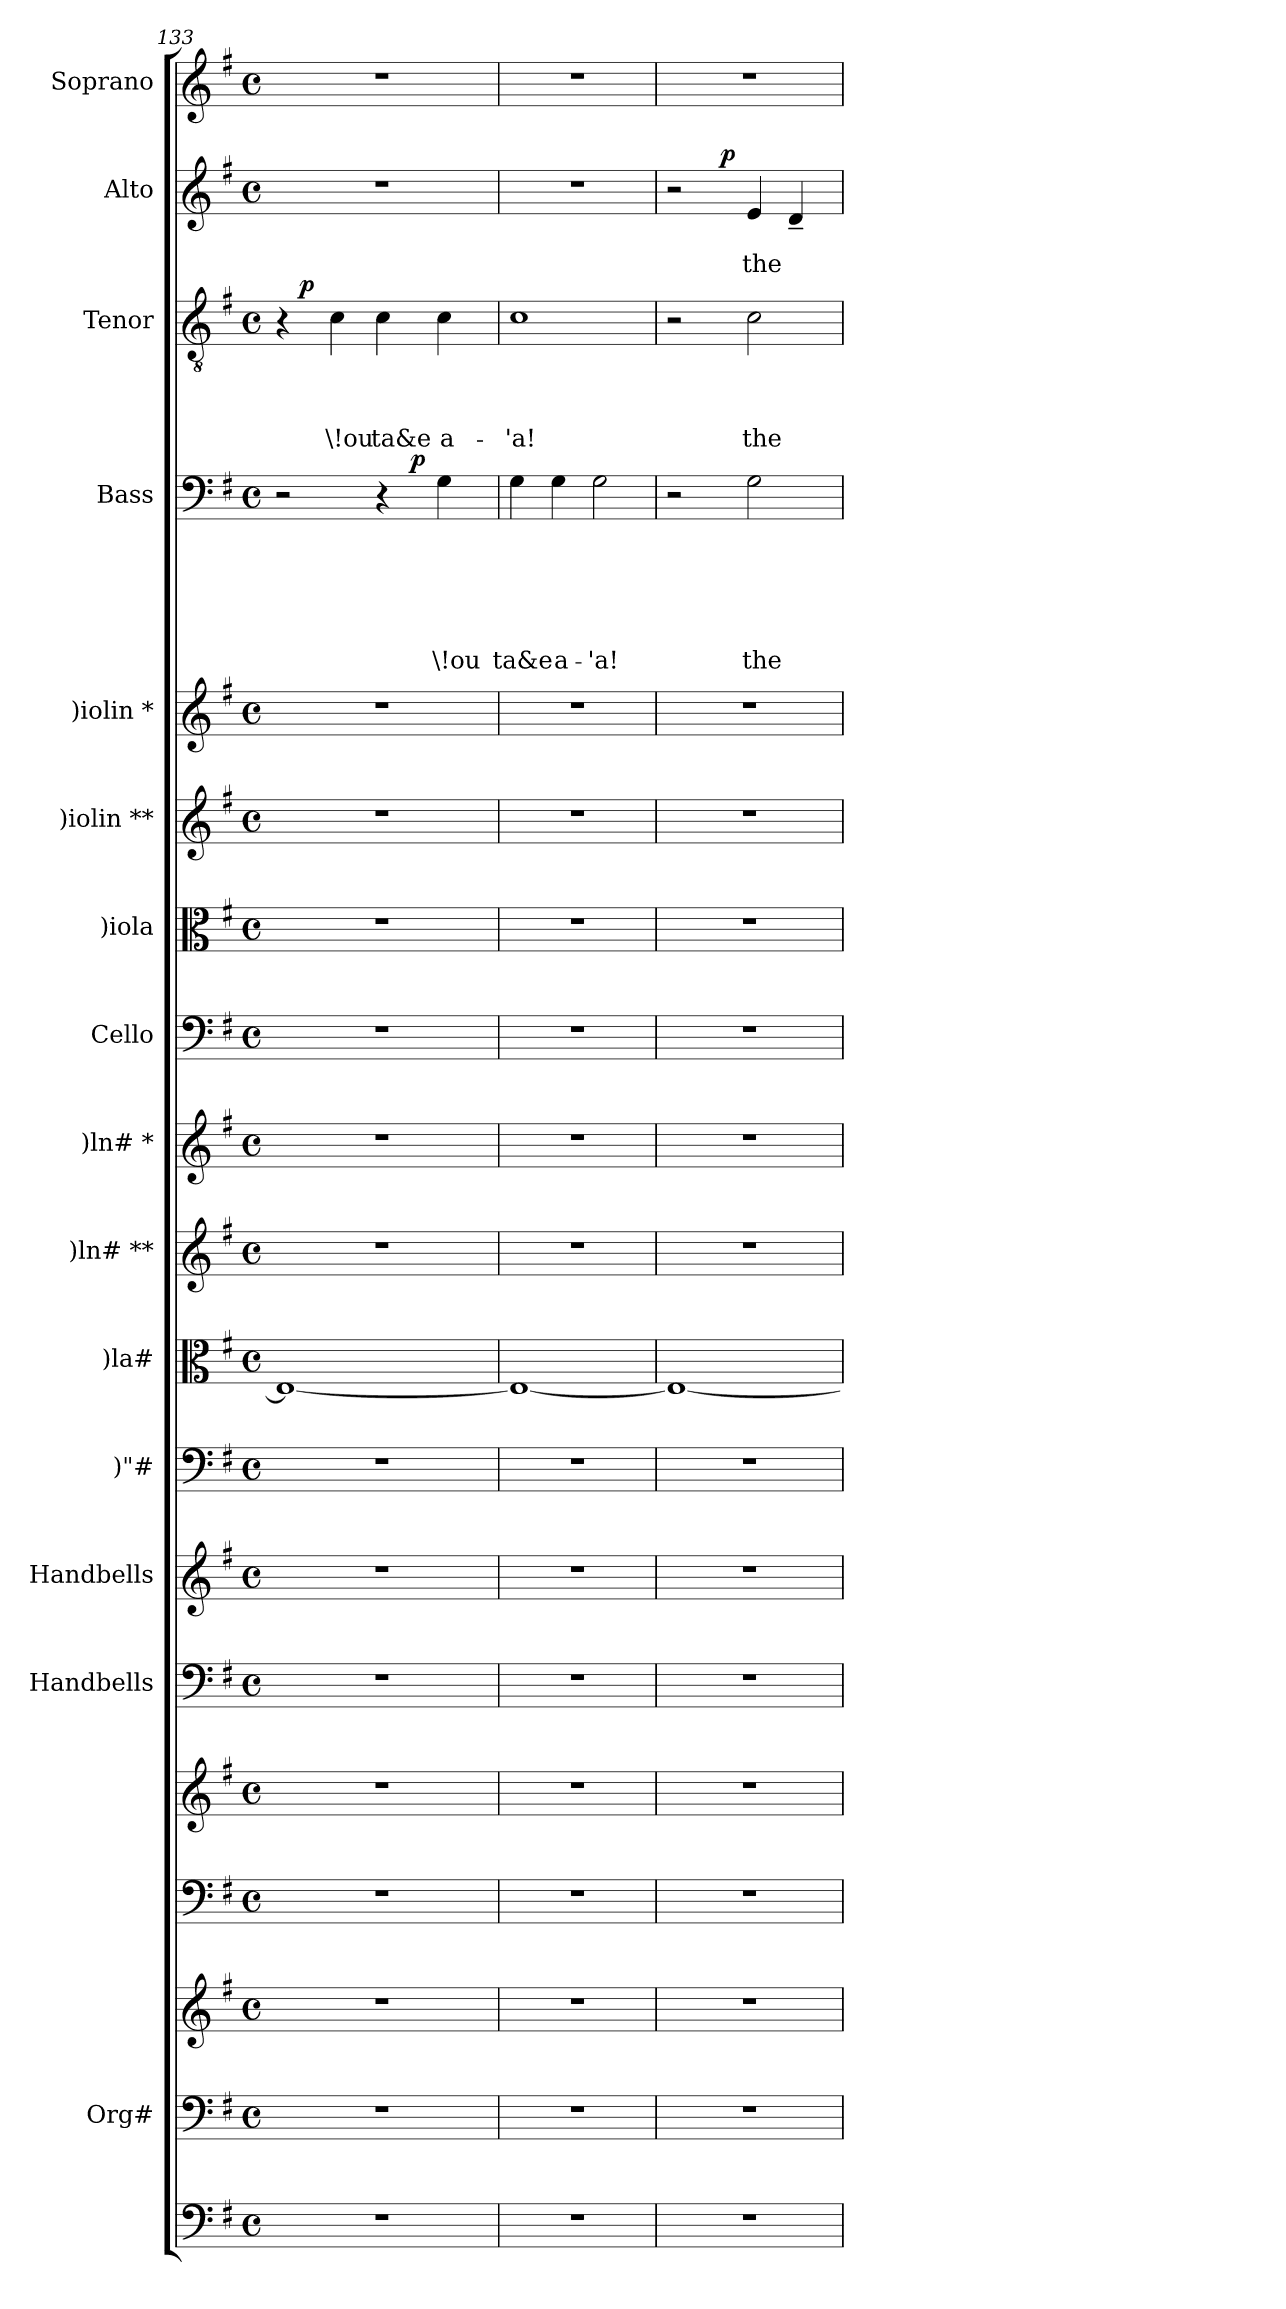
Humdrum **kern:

**kern	**kern	**kern	**kern	**kern	**kern	**kern	**kern	**kern	**kern	**kern	**kern	**kern	**kern	**kern	**kern	**text	**text	**text	**text	**text	**text	**dynam	**kern	**text	**text	**text	**text	**dynam	**kern	**text	**text	**dynam	**kern
*part18	*part17	*part17	*part16	*part15	*part14	*part13	*part12	*part11	*part10	*part9	*part8	*part7	*part6	*part5	*part4	*part4	*part4	*part4	*part4	*part4	*part4	*part4	*part3	*part3	*part3	*part3	*part3	*part3	*part2	*part2	*part2	*part2	*part1
*staff19	*staff18	*staff17	*staff16	*staff15	*staff14	*staff13	*staff12	*staff11	*staff10	*staff9	*staff8	*staff7	*staff6	*staff5	*staff4	*staff4	*staff4	*staff4	*staff4	*staff4	*staff4	*staff4	*staff3	*staff3	*staff3	*staff3	*staff3	*staff3	*staff2	*staff2	*staff2	*staff2	*staff1
*	*I"Org#	*	*	*	*I"Handbells	*I"Handbells	*I")"#	*I")la#	*I")ln# **	*I")ln# *	*I"Cello	*I")iola	*I")iolin **	*I")iolin *	*I"Bass	*	*	*	*	*	*	*	*I"Tenor	*	*	*	*	*	*I"Alto	*	*	*	*I"Soprano
*	*	*	*	*	*	*	*	*I')la#	*I')ln# **	*I')ln# *	*	*	*	*	*I'B	*	*	*	*	*	*	*	*I'T	*	*	*	*	*	*I'A	*	*	*	*I'S
*clefF4	*clefF4	*clefG2	*clefF4	*clefG2	*clefF4	*clefG2	*clefF4	*clefC3	*clefG2	*clefG2	*clefF4	*clefC3	*clefG2	*clefG2	*clefF4	*	*	*	*	*	*	*	*clefGv2	*	*	*	*	*	*clefG2	*	*	*	*clefG2
*k[f#]	*k[f#]	*k[f#]	*k[f#]	*k[f#]	*k[f#]	*k[f#]	*k[f#]	*k[f#]	*k[f#]	*k[f#]	*k[f#]	*k[f#]	*k[f#]	*k[f#]	*k[f#]	*	*	*	*	*	*	*	*k[f#]	*	*	*	*	*	*k[f#]	*	*	*	*k[f#]
*G:	*G:	*G:	*G:	*G:	*G:	*G:	*G:	*G:	*G:	*G:	*G:	*G:	*G:	*G:	*G:	*	*	*	*	*	*	*	*G:	*	*	*	*	*	*G:	*	*	*	*G:
*M4/4	*M4/4	*M4/4	*M4/4	*M4/4	*M4/4	*M4/4	*M4/4	*M4/4	*M4/4	*M4/4	*M4/4	*M4/4	*M4/4	*M4/4	*M4/4	*	*	*	*	*	*	*	*M4/4	*	*	*	*	*	*M4/4	*	*	*	*M4/4
*met(c)	*met(c)	*met(c)	*met(c)	*met(c)	*met(c)	*met(c)	*met(c)	*met(c)	*met(c)	*met(c)	*met(c)	*met(c)	*met(c)	*met(c)	*met(c)	*	*	*	*	*	*	*	*met(c)	*	*	*	*	*	*met(c)	*	*	*	*met(c)
=133	=133	=133	=133	=133	=133	=133	=133	=133	=133	=133	=133	=133	=133	=133	=133	=133	=133	=133	=133	=133	=133	=133	=133	=133	=133	=133	=133	=133	=133	=133	=133	=133	=133
*	*	*	*	*	*	*	*	*	*	*	*	*	*	*	*^	*	*	*	*	*	*	*	*^	*	*	*	*	*	*	*	*	*	*
1r	1r	1r	1r	1r	1r	1r	1r	1E_	1r	1r	1r	1r	1r	1r	2r	2ryy	.	.	.	.	.	.	.	4r	16.ryy	.	.	.	.	.	1r	.	.	.	1r
!	!	!	!	!	!	!	!	!	!	!	!	!	!	!	!	!	!	!	!	!	!	!	!	!	!	!	!	!	!	!LO:DY:a	!	!	!	!	!
.	.	.	.	.	.	.	.	.	.	.	.	.	.	.	.	.	.	.	.	.	.	.	.	.	2ryy	.	.	.	.	p	.	.	.	.	.
!	!	!	!	!	!	!	!	!	!	!	!	!	!	!	!	!	!	!	!	!	!	!	!	!	!	!	!	!	!LO:LY:b	!	!	!	!	!	!
.	.	.	.	.	.	.	.	.	.	.	.	.	.	.	.	.	.	.	.	.	.	.	.	4c\	.	.	.	.	\!ou	.	.	.	.	.	.
!	!	!	!	!	!	!	!	!	!	!	!	!	!	!	!	!	!	!	!	!	!	!	!	!	!	!	!	!	!LO:LY:b	!	!	!	!	!	!
.	.	.	.	.	.	.	.	.	.	.	.	.	.	.	4r	8ryy	.	.	.	.	.	.	.	4c\	.	.	.	.	ta&e	.	.	.	.	.	.
.	.	.	.	.	.	.	.	.	.	.	.	.	.	.	.	.	.	.	.	.	.	.	.	.	4ryy	.	.	.	.	.	.	.	.	.	.
!	!	!	!	!	!	!	!	!	!	!	!	!	!	!	!	!	!	!	!	!	!	!	!LO:DY:a	!	!	!	!	!	!	!	!	!	!	!	!
.	.	.	.	.	.	.	.	.	.	.	.	.	.	.	.	4.ryy	.	.	.	.	.	.	p	.	.	.	.	.	.	.	.	.	.	.	.
!	!	!	!	!	!	!	!	!	!	!	!	!	!	!	!	!	!	!	!	!	!	!LO:LY:b	!	!	!	!	!	!	!LO:LY:b	!	!	!	!	!	!
.	.	.	.	.	.	.	.	.	.	.	.	.	.	.	4G\	.	.	.	.	.	.	\!ou	.	4c\	.	.	.	.	a-	.	.	.	.	.	.
.	.	.	.	.	.	.	.	.	.	.	.	.	.	.	.	.	.	.	.	.	.	.	.	.	8ryy	.	.	.	.	.	.	.	.	.	.
.	.	.	.	.	.	.	.	.	.	.	.	.	.	.	.	.	.	.	.	.	.	.	.	.	32ryy	.	.	.	.	.	.	.	.	.	.
=134	=134	=134	=134	=134	=134	=134	=134	=134	=134	=134	=134	=134	=134	=134	=134	=134	=134	=134	=134	=134	=134	=134	=134	=134	=134	=134	=134	=134	=134	=134	=134	=134	=134	=134	=134
!	!	!	!	!	!	!	!	!	!	!	!	!	!	!	!	!	!	!	!	!	!	!LO:LY:b	!	!	!	!	!	!	!LO:LY:b	!	!	!	!	!	!
*	*	*	*	*	*	*	*	*	*	*	*	*	*	*	*v	*v	*	*	*	*	*	*	*	*	*	*	*	*	*	*	*	*	*	*	*
*	*	*	*	*	*	*	*	*	*	*	*	*	*	*	*	*	*	*	*	*	*	*	*v	*v	*	*	*	*	*	*	*	*	*	*
1r	1r	1r	1r	1r	1r	1r	1r	1E_	1r	1r	1r	1r	1r	1r	4G\	.	.	.	.	.	ta&e	.	1c	.	.	.	-'a!	.	1r	.	.	.	1r
!	!	!	!	!	!	!	!	!	!	!	!	!	!	!	!	!	!	!	!	!	!LO:LY:b	!	!	!	!	!	!	!	!	!	!	!	!
.	.	.	.	.	.	.	.	.	.	.	.	.	.	.	4G\	.	.	.	.	.	a-	.	.	.	.	.	.	.	.	.	.	.	.
!	!	!	!	!	!	!	!	!	!	!	!	!	!	!	!	!	!	!	!	!	!LO:LY:b	!	!	!	!	!	!	!	!	!	!	!	!
.	.	.	.	.	.	.	.	.	.	.	.	.	.	.	2G\	.	.	.	.	.	-'a!	.	.	.	.	.	.	.	.	.	.	.	.
=135	=135	=135	=135	=135	=135	=135	=135	=135	=135	=135	=135	=135	=135	=135	=135	=135	=135	=135	=135	=135	=135	=135	=135	=135	=135	=135	=135	=135	=135	=135	=135	=135	=135
*	*	*	*	*	*	*	*	*	*	*	*	*	*	*	*	*	*	*	*	*	*	*	*	*	*	*	*	*	*^	*	*	*	*
1r	1r	1r	1r	1r	1r	1r	1r	1E_	1r	1r	1r	1r	1r	1r	2r	.	.	.	.	.	.	.	2r	.	.	.	.	.	2r	4.ryy	.	.	.	1r
!	!	!	!	!	!	!	!	!	!	!	!	!	!	!	!	!	!	!	!	!	!	!	!	!	!	!	!	!	!	!	!	!	!LO:DY:a	!
.	.	.	.	.	.	.	.	.	.	.	.	.	.	.	.	.	.	.	.	.	.	.	.	.	.	.	.	.	.	2ryy	.	.	p	.
!	!	!	!	!	!	!	!	!	!	!	!	!	!	!	!	!	!	!	!	!	!LO:LY:b	!	!	!	!	!	!LO:LY:b	!	!	!	!	!LO:LY:b	!	!
.	.	.	.	.	.	.	.	.	.	.	.	.	.	.	2G\	.	.	.	.	.	the	.	2c\	.	.	.	the	.	4e/	.	.	the	.	.
.	.	.	.	.	.	.	.	.	.	.	.	.	.	.	.	.	.	.	.	.	.	.	.	.	.	.	.	.	4d~</	.	.	.	.	.
.	.	.	.	.	.	.	.	.	.	.	.	.	.	.	.	.	.	.	.	.	.	.	.	.	.	.	.	.	.	8ryy	.	.	.	.
*	*	*	*	*	*	*	*	*	*	*	*	*	*	*	*	*	*	*	*	*	*	*	*	*	*	*	*	*	*v	*v	*	*	*	*
=	=	=	=	=	=	=	=	=	=	=	=	=	=	=	=	=	=	=	=	=	=	=	=	=	=	=	=	=	=	=	=	=	=
*-	*-	*-	*-	*-	*-	*-	*-	*-	*-	*-	*-	*-	*-	*-	*-	*-	*-	*-	*-	*-	*-	*-	*-	*-	*-	*-	*-	*-	*-	*-	*-	*-	*-
